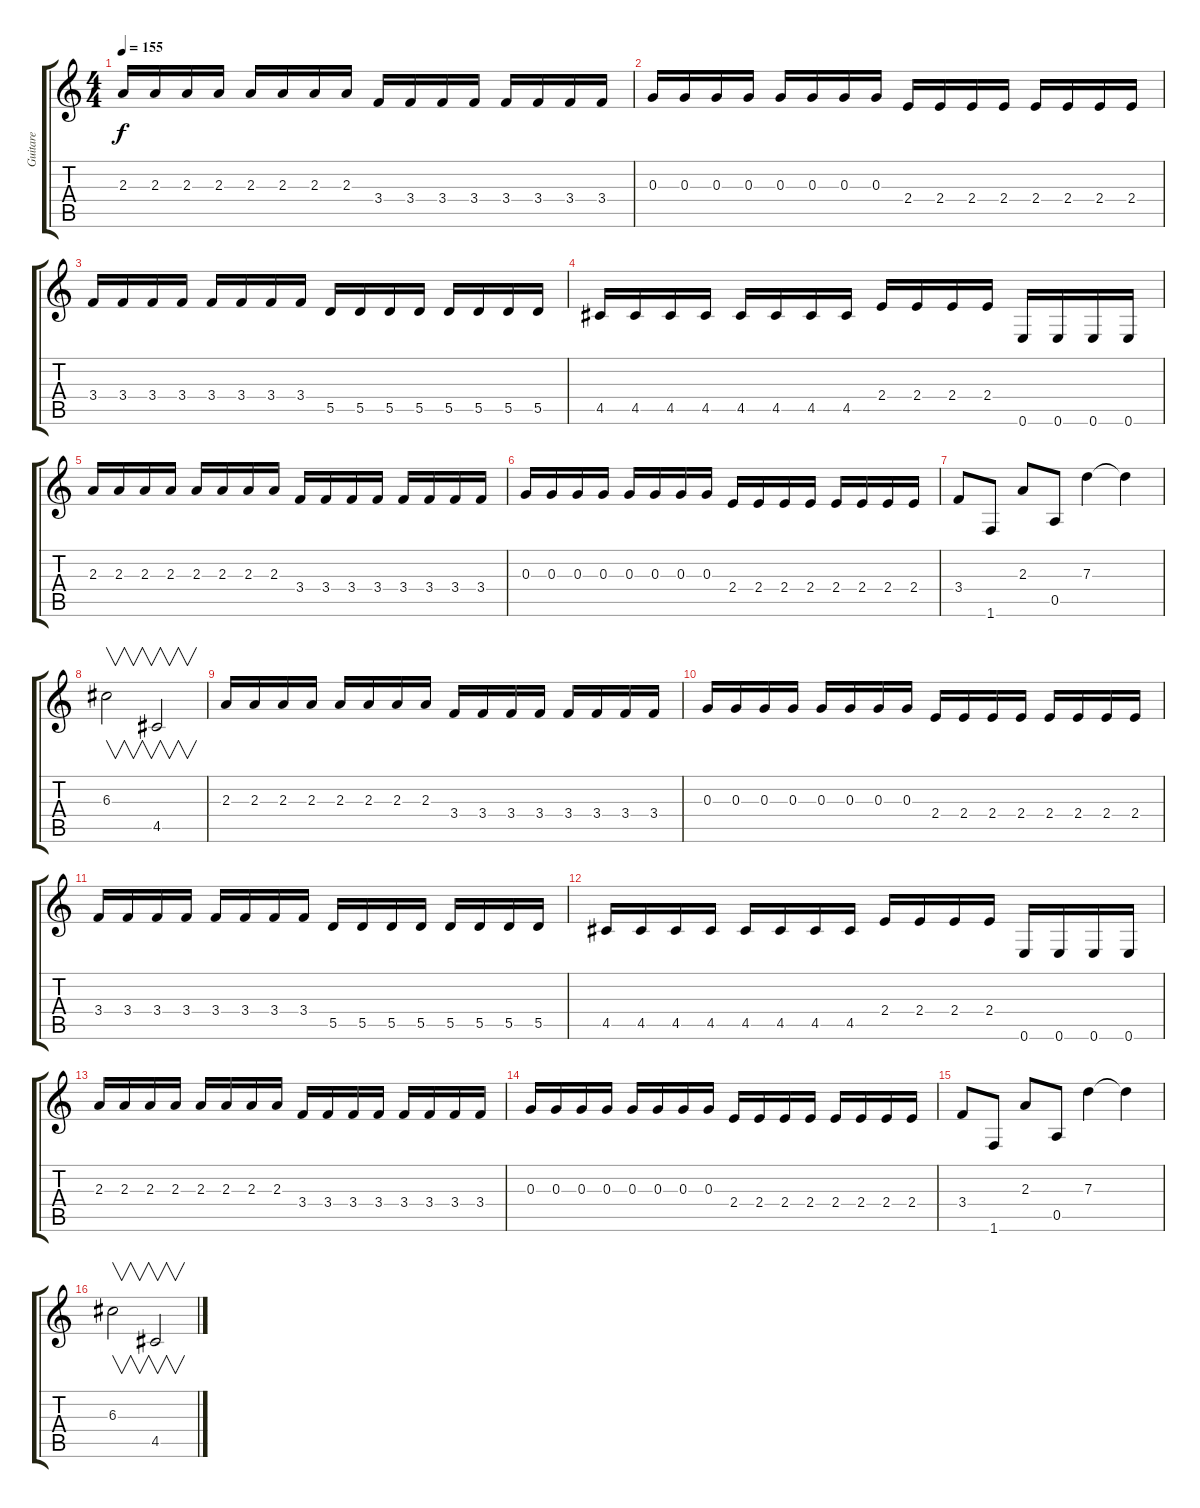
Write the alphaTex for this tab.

\track ("Guitare" "Guitare") {instrument overdrivenguitar}
\staff {score tabs}
\tuning (E4 B3 G3 D3 A2 E2) {hide}
\ts (4 4)
\tempo 155
\clef g2
\ks c
2.3.16{dy f} 2.3.16 2.3.16 2.3.16 2.3.16 2.3.16 2.3.16 2.3.16 3.4.16 3.4.16 3.4.16 3.4.16 3.4.16 3.4.16 3.4.16 3.4.16 |
0.3.16 0.3.16 0.3.16 0.3.16 0.3.16 0.3.16 0.3.16 0.3.16 2.4.16 2.4.16 2.4.16 2.4.16 2.4.16 2.4.16 2.4.16 2.4.16 |
3.4.16 3.4.16 3.4.16 3.4.16 3.4.16 3.4.16 3.4.16 3.4.16 5.5.16 5.5.16 5.5.16 5.5.16 5.5.16 5.5.16 5.5.16 5.5.16 |
4.5.16 4.5.16 4.5.16 4.5.16 4.5.16 4.5.16 4.5.16 4.5.16 2.4.16 2.4.16 2.4.16 2.4.16 0.6.16 0.6.16 0.6.16 0.6.16 |
2.3.16 2.3.16 2.3.16 2.3.16 2.3.16 2.3.16 2.3.16 2.3.16 3.4.16 3.4.16 3.4.16 3.4.16 3.4.16 3.4.16 3.4.16 3.4.16 |
0.3.16 0.3.16 0.3.16 0.3.16 0.3.16 0.3.16 0.3.16 0.3.16 2.4.16 2.4.16 2.4.16 2.4.16 2.4.16 2.4.16 2.4.16 2.4.16 |
3.4.8 1.6.8 2.3.8 0.5.8 7.3.4 7.3{t}.4 |
6.3.2{v} 4.5.2{v} |
2.3.16 2.3.16 2.3.16 2.3.16 2.3.16 2.3.16 2.3.16 2.3.16 3.4.16 3.4.16 3.4.16 3.4.16 3.4.16 3.4.16 3.4.16 3.4.16 |
0.3.16 0.3.16 0.3.16 0.3.16 0.3.16 0.3.16 0.3.16 0.3.16 2.4.16 2.4.16 2.4.16 2.4.16 2.4.16 2.4.16 2.4.16 2.4.16 |
3.4.16 3.4.16 3.4.16 3.4.16 3.4.16 3.4.16 3.4.16 3.4.16 5.5.16 5.5.16 5.5.16 5.5.16 5.5.16 5.5.16 5.5.16 5.5.16 |
4.5.16 4.5.16 4.5.16 4.5.16 4.5.16 4.5.16 4.5.16 4.5.16 2.4.16 2.4.16 2.4.16 2.4.16 0.6.16 0.6.16 0.6.16 0.6.16 |
2.3.16 2.3.16 2.3.16 2.3.16 2.3.16 2.3.16 2.3.16 2.3.16 3.4.16 3.4.16 3.4.16 3.4.16 3.4.16 3.4.16 3.4.16 3.4.16 |
0.3.16 0.3.16 0.3.16 0.3.16 0.3.16 0.3.16 0.3.16 0.3.16 2.4.16 2.4.16 2.4.16 2.4.16 2.4.16 2.4.16 2.4.16 2.4.16 |
3.4.8 1.6.8 2.3.8 0.5.8 7.3.4 7.3{t}.4 |
6.3.2{v} 4.5.2{v}
